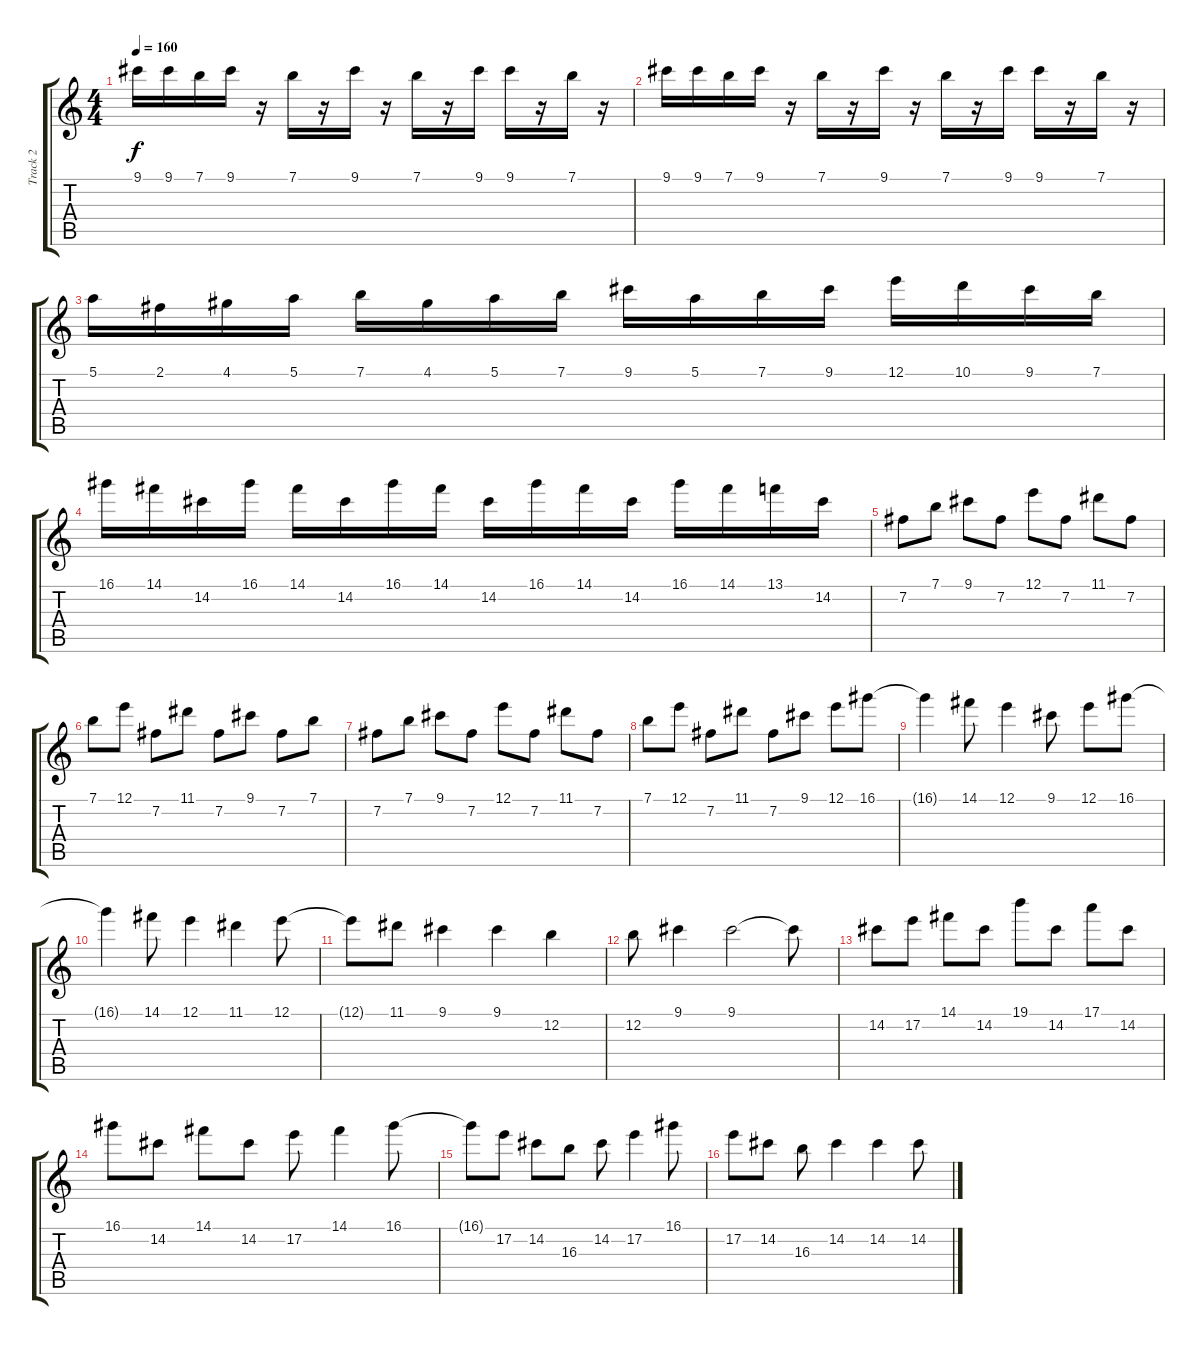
\track ("Track 2" "Track 2") {instrument overdrivenguitar}
\staff {score tabs}
\tuning (E4 B3 G3 D3 A2 E2) {hide}
\ts (4 4)
\tempo 160
\clef g2
\ks c
9.1.16{dy f} 9.1.16 7.1.16 9.1.16 r.16 7.1.16 r.16 9.1.16 r.16 7.1.16 r.16 9.1.16 9.1.16 r.16 7.1.16 r.16 |
9.1.16 9.1.16 7.1.16 9.1.16 r.16 7.1.16 r.16 9.1.16 r.16 7.1.16 r.16 9.1.16 9.1.16 r.16 7.1.16 r.16 |
5.1.16 2.1.16 4.1.16 5.1.16 7.1.16 4.1.16 5.1.16 7.1.16 9.1.16 5.1.16 7.1.16 9.1.16 12.1.16 10.1.16 9.1.16 7.1.16 |
16.1.16 14.1.16 14.2.16 16.1.16 14.1.16 14.2.16 16.1.16 14.1.16 14.2.16 16.1.16 14.1.16 14.2.16 16.1.16 14.1.16 13.1.16 14.2.16 |
7.2.8 7.1.8 9.1.8 7.2.8 12.1.8 7.2.8 11.1.8 7.2.8 |
7.1.8 12.1.8 7.2.8 11.1.8 7.2.8 9.1.8 7.2.8 7.1.8 |
7.2.8 7.1.8 9.1.8 7.2.8 12.1.8 7.2.8 11.1.8 7.2.8 |
7.1.8 12.1.8 7.2.8 11.1.8 7.2.8 9.1.8 12.1.8 16.1.8 |
16.1{t}.4 14.1.8 12.1.4 9.1.8 12.1.8 16.1.8 |
16.1{t}.4 14.1.8 12.1.4 11.1.4 12.1.8 |
12.1{t}.8 11.1.8 9.1.4 9.1.4 12.2.4 |
12.2.8 9.1.4 9.1.2 9.1{t}.8 |
14.2.8 17.2.8 14.1.8 14.2.8 19.1.8 14.2.8 17.1.8 14.2.8 |
16.1.8 14.2.8 14.1.8 14.2.8 17.2.8 14.1.4 16.1.8 |
16.1{t}.8 17.2.8 14.2.8 16.3.8 14.2.8 17.2.4 16.1.8 |
17.2.8 14.2.8 16.3.8 14.2.4 14.2.4 14.2.8
